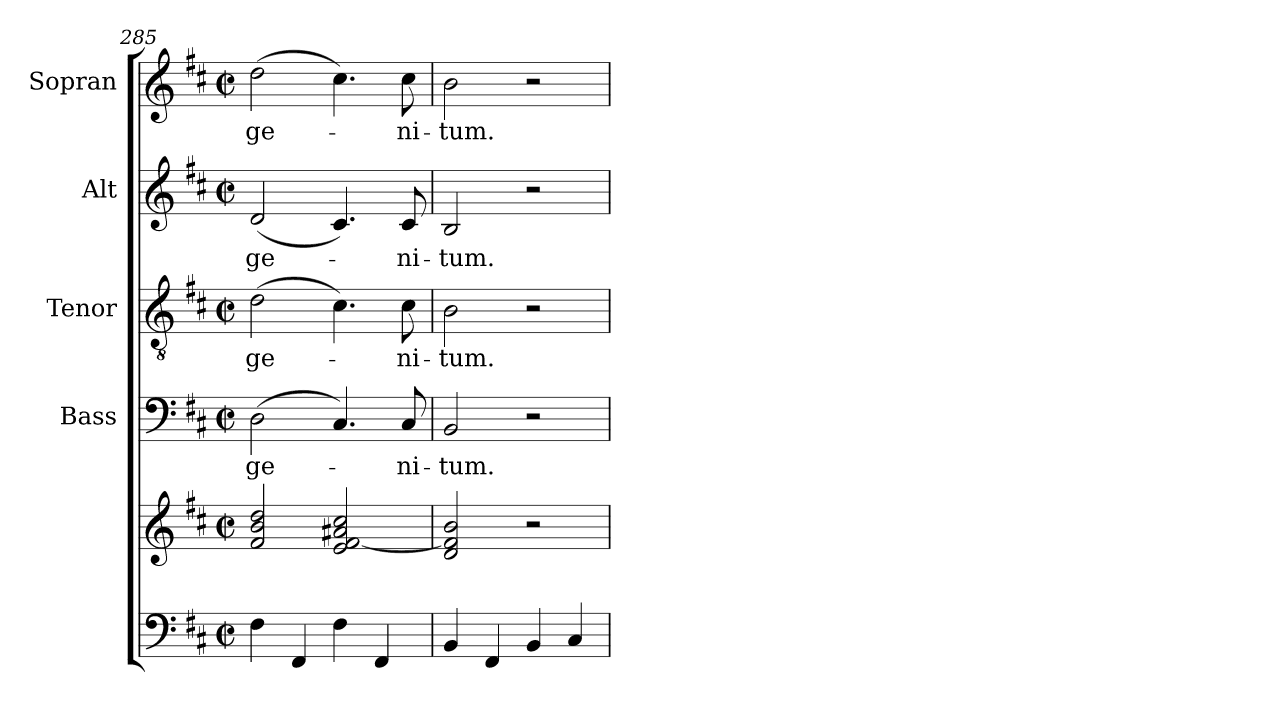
**kern	**kern	**kern	**text	**kern	**text	**kern	**text	**kern	**text
*part5	*part5	*part4	*part4	*part3	*part3	*part2	*part2	*part1	*part1
*staff6	*staff5	*staff4	*staff4	*staff3	*staff3	*staff2	*staff2	*staff1	*staff1
*	*	*I"Bass	*	*I"Tenor	*	*I"Alt	*	*I"Sopran	*
*	*	*I'B.	*	*I'T.	*	*I'A.	*	*I'S.	*
*clefF4	*clefG2	*clefF4	*	*clefGv2	*	*clefG2	*	*clefG2	*
*k[f#c#]	*k[f#c#]	*k[f#c#]	*	*k[f#c#]	*	*k[f#c#]	*	*k[f#c#]	*
*D:	*D:	*D:	*	*D:	*	*D:	*	*D:	*
*M2/2	*M2/2	*M2/2	*	*M2/2	*	*M2/2	*	*M2/2	*
*met(c|)	*met(c|)	*met(c|)	*	*met(c|)	*	*met(c|)	*	*met(c|)	*
=285	=285	=285	=285	=285	=285	=285	=285	=285	=285
!	!	!	!LO:LY:b	!	!LO:LY:b	!	!LO:LY:b	!	!LO:LY:b
4F#\	2f#/ 2b/ 2dd/	(>2D\	-ge-	(>2d\	-ge-	(<2d/	-ge-	(>2dd\	-ge-
4FF#/	.	.	.	.	.	.	.	.	.
4F#\	2e/ [2f#/ 2a#X/ 2cc#/	4.C#/)	.	4.c#\)	.	4.c#/)	.	4.cc#\)	.
4FF#/	.	.	.	.	.	.	.	.	.
!	!	!	!LO:LY:b	!	!LO:LY:b	!	!LO:LY:b	!	!LO:LY:b
.	.	8C#/	-ni-	8c#\	-ni-	8c#/	-ni-	8cc#\	-ni-
=286	=286	=286	=286	=286	=286	=286	=286	=286	=286
!	!	!	!LO:LY:b	!	!LO:LY:b	!	!LO:LY:b	!	!LO:LY:b
4BB/	2d/ 2f#/] 2b/	2BB/	-tum.	2B\	-tum.	2B/	-tum.	2b\	-tum.
4FF#/	.	.	.	.	.	.	.	.	.
4BB/	2r	2r	.	2r	.	2r	.	2r	.
4C#/	.	.	.	.	.	.	.	.	.
=	=	=	=	=	=	=	=	=	=
*-	*-	*-	*-	*-	*-	*-	*-	*-	*-
